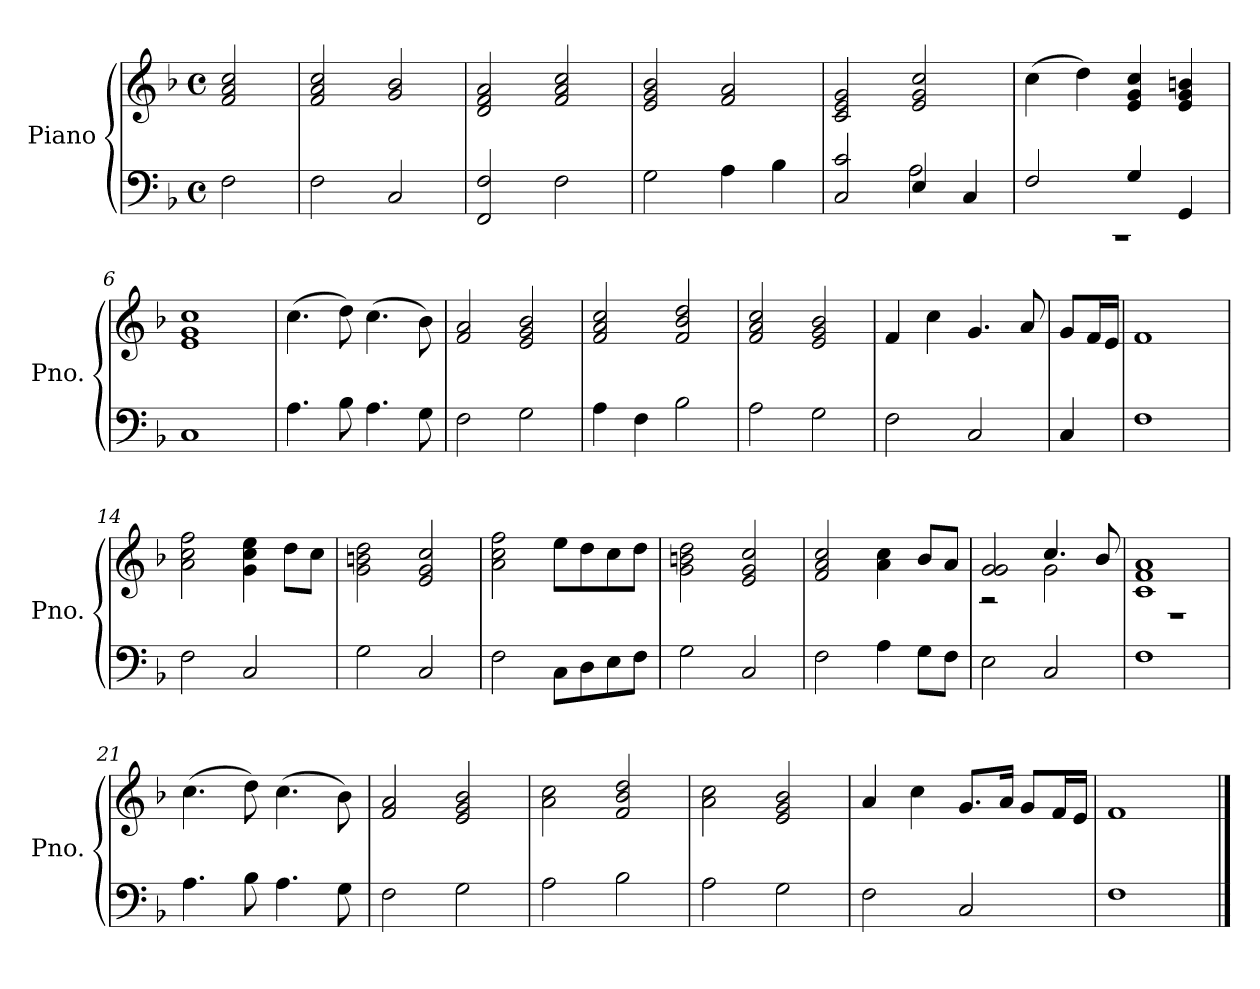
**kern	**kern
*part1	*part1
*staff2	*staff1
*I"Piano	*
*I'Pno.	*
*clefF4	*clefG2
*k[b-]	*k[b-]
*M4/4	*M4/4
*met(c)	*met(c)
=	=
2F\	2f/ 2a/ 2cc/
=1	=1
2F\	2f/ 2a/ 2cc/
2C/	2g/ 2b-/
=2	=2
2FF/ 2F/	2d/ 2f/ 2a/
2F\	2f/ 2a/ 2cc/
=3	=3
2G\	2e/ 2g/ 2b-/
4A\	2f/ 2a/
4B-\	.
=4	=4
*^	*
2C/ 2c/	2ryy	2c/ 2e/ 2g/
4E/	2A\	2e/ 2g/ 2cc/
4C/	.	.
=5	=5	=5
2F/	1r	(4cc\
.	.	4dd\)
4G/	.	4e/ 4g/ 4cc/
4GG/	.	4e/ 4g/ 4bn/
*v	*v	*
=6	=6
1C	1e 1g 1cc
=7	=7
4.A\	(4.cc\
8B-\	8dd\)
4.A\	(4.cc\
8G\	8b-\)
=8	=8
2F\	2f/ 2a/
2G\	2e/ 2g/ 2b-/
=9	=9
4A\	2f/ 2a/ 2cc/
4F\	.
2B-\	2f/ 2b-/ 2dd/
=10	=10
2A\	2f/ 2a/ 2cc/
2G\	2e/ 2g/ 2b-/
!!LO:LB:g=z
=11	=11
2F\	4f/
.	4cc\
2C/	4.g/
.	8a/
=12	=12
4C/	8g/L
.	16f/L
.	16e/JJ
=13	=13
1F	1f
=14	=14
2F\	2a\ 2cc\ 2ff\
2C/	4g\ 4cc\ 4ee\
.	8dd\L
.	8cc\J
=15	=15
2G\	2g\ 2bn\ 2dd\
2C/	2e/ 2g/ 2cc/
=16	=16
2F\	2a\ 2cc\ 2ff\
8C\L	8ee\L
8D\	8dd\
8E\	8cc\
8F\J	8dd\J
=17	=17
2G\	2g\ 2bn\ 2dd\
2C/	2e/ 2g/ 2cc/
=18	=18
2F\	2f/ 2a/ 2cc/
4A\	4a\ 4cc\
8G\L	8b-/L
8F\J	8a/J
=19	=19
*	*^
2E\	2g/ 2g/	2r
2C/	4.cc/	2g\
.	8b-/	.
=20	=20	=20
1F	1c 1f 1a	1r
*	*v	*v
!!LO:LB:g=z
=21	=21
4.A\	(4.cc\
8B-\	8dd\)
4.A\	(4.cc\
8G\	8b-\)
=22	=22
2F\	2f/ 2a/
2G\	2e/ 2g/ 2b-/
=23	=23
2A\	2a\ 2cc\
2B-\	2f/ 2b-/ 2dd/
=24	=24
2A\	2a\ 2cc\
2G\	2e/ 2g/ 2b-/
=25	=25
2F\	4a/
.	4cc\
2C/	8.g/L
.	16a/Jk
.	8g/L
.	16f/L
.	16e/JJ
=26	=26
1F	1f
==	==
*-	*-
